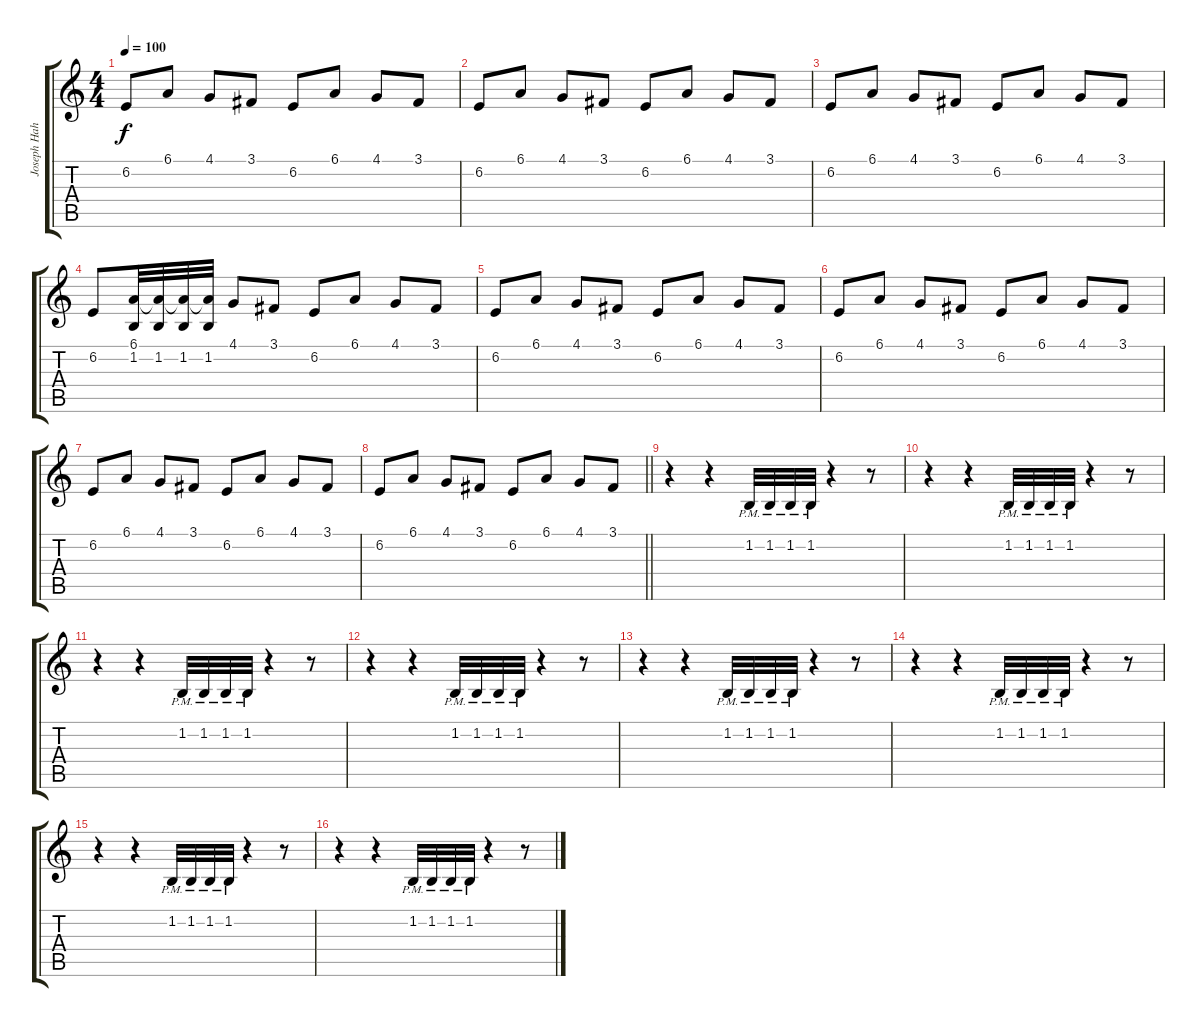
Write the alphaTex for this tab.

\track ("Joseph Hahn (Sampler)" "Joseph Hah") {instrument fx4atmosphere}
\staff {score tabs}
\tuning (Eb4 Bb3 Gb3 Db3 Ab2 Db2) {hide}
\ts (4 4)
\tempo 100
\clef g2
\ks c
6.2.8{dy f instrument fx4atmosphere} 6.1.8 4.1.8 3.1.8 6.2.8 6.1.8 4.1.8 3.1.8 |
6.2.8 6.1.8 4.1.8 3.1.8 6.2.8 6.1.8 4.1.8 3.1.8 |
6.2.8 6.1.8 4.1.8 3.1.8 6.2.8 6.1.8 4.1.8 3.1.8 |
6.2.8 (6.1 1.2).32 (6.1{t} 1.2).32 (6.1{t} 1.2).32 (6.1{t} 1.2).32 4.1.8 3.1.8 6.2.8 6.1.8 4.1.8 3.1.8 |
6.2.8 6.1.8 4.1.8 3.1.8 6.2.8 6.1.8 4.1.8 3.1.8 |
6.2.8 6.1.8 4.1.8 3.1.8 6.2.8 6.1.8 4.1.8 3.1.8 |
6.2.8 6.1.8 4.1.8 3.1.8 6.2.8 6.1.8 4.1.8 3.1.8 |
\barLineRight lightlight
6.2.8 6.1.8 4.1.8 3.1.8 6.2.8 6.1.8 4.1.8 3.1.8 |
r.4{volume 9 instrument distortionguitar} r.4 1.2{pm}.32 1.2{pm}.32 1.2{pm}.32 1.2{pm}.32 r.4 r.8 |
r.4 r.4 1.2{pm}.32 1.2{pm}.32 1.2{pm}.32 1.2{pm}.32 r.4 r.8 |
r.4 r.4 1.2{pm}.32 1.2{pm}.32 1.2{pm}.32 1.2{pm}.32 r.4 r.8 |
r.4 r.4 1.2{pm}.32 1.2{pm}.32 1.2{pm}.32 1.2{pm}.32 r.4 r.8 |
r.4 r.4 1.2{pm}.32 1.2{pm}.32 1.2{pm}.32 1.2{pm}.32 r.4 r.8 |
r.4 r.4 1.2{pm}.32 1.2{pm}.32 1.2{pm}.32 1.2{pm}.32 r.4 r.8 |
r.4 r.4 1.2{pm}.32 1.2{pm}.32 1.2{pm}.32 1.2{pm}.32 r.4 r.8 |
r.4 r.4 1.2{pm}.32 1.2{pm}.32 1.2{pm}.32 1.2{pm}.32 r.4 r.8
